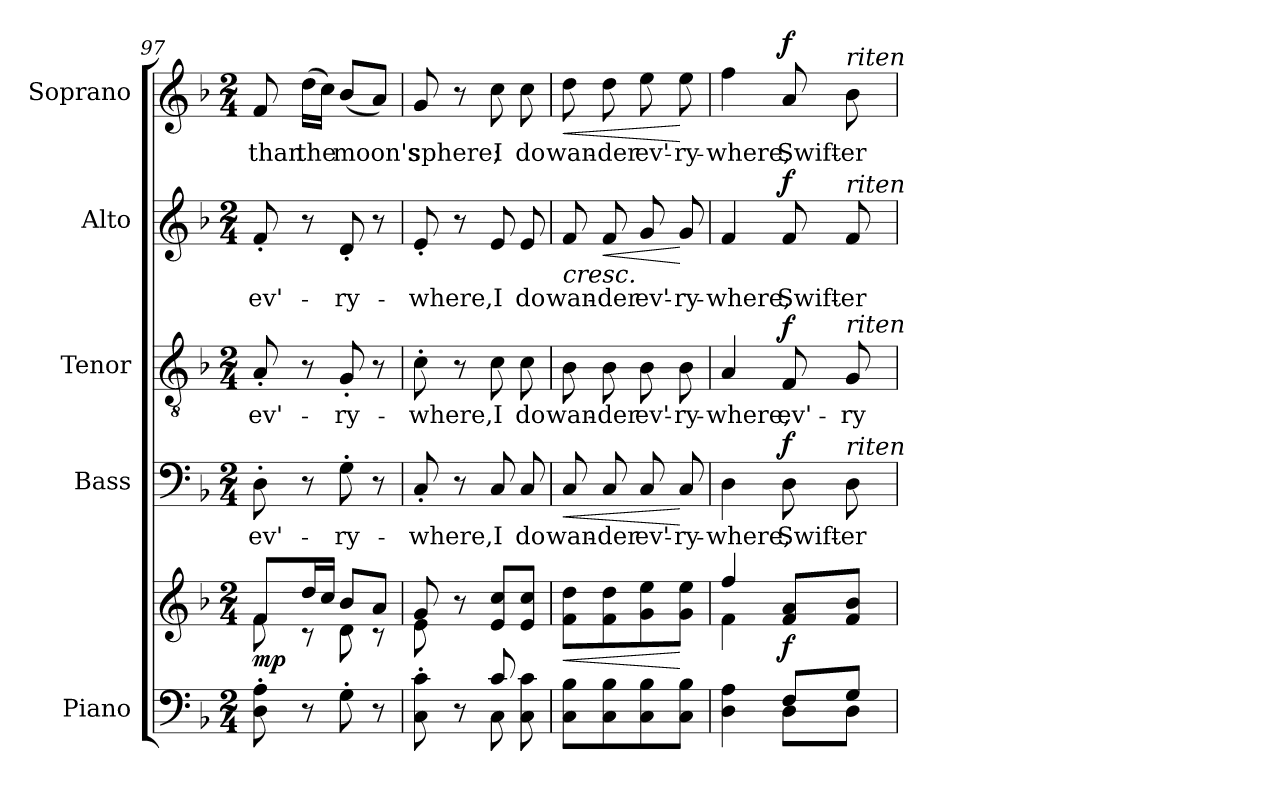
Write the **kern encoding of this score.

**kern	**kern	**dynam	**kern	**text	**dynam	**kern	**text	**dynam	**kern	**text	**dynam	**kern	**text	**dynam
*part5	*part5	*part5	*part4	*part4	*part4	*part3	*part3	*part3	*part2	*part2	*part2	*part1	*part1	*part1
*staff6	*staff5	*staff5/6	*staff4	*staff4	*staff4	*staff3	*staff3	*staff3	*staff2	*staff2	*staff2	*staff1	*staff1	*staff1
*I"Piano	*	*	*I"Bass	*	*	*I"Tenor	*	*	*I"Alto	*	*	*I"Soprano	*	*
*I'Pno.	*	*	*I'B.	*	*	*I'T.	*	*	*I'A.	*	*	*I'S.	*	*
*clefF4	*clefG2	*	*clefF4	*	*	*clefGv2	*	*	*clefG2	*	*	*clefG2	*	*
*	*	*	*	*	*	*ITrd7c12	*	*	*	*	*	*	*	*
*k[b-]	*k[b-]	*	*k[b-]	*	*	*k[b-]	*	*	*k[b-]	*	*	*k[b-]	*	*
*F:	*F:	*	*F:	*	*	*F:	*	*	*F:	*	*	*F:	*	*
*M2/4	*M2/4	*	*M2/4	*	*	*M2/4	*	*	*M2/4	*	*	*M2/4	*	*
=97	=97	=97	=97	=97	=97	=97	=97	=97	=97	=97	=97	=97	=97	=97
*	*^	*	*	*	*	*	*	*	*	*	*	*	*	*
!	!	!	!	!	!LO:LY:b:color=#000000	!	!	!	!	!	!	!	!	!	!
!	!	!	!	!	!	!	!	!LO:LY:b:color=#000000	!	!	!	!	!	!	!
!	!	!	!	!	!	!	!	!	!	!	!LO:LY:b:color=#000000	!	!	!	!
!	!	!	!	!	!	!	!	!	!	!	!	!	!	!LO:LY:b:color=#000000	!
8Di\' 8Ai'	8fi/L	8fi\	mp	8D'i\	ev'-	.	8AA'i/	ev'-	.	8f'i/	ev'-	.	8fi/	than	.
!	!	!	!	!	!	!	!	!	!	!	!	!	!	!LO:LY:b:color=#000000	!
8r	16ddi/L	8r	.	8r	.	.	8r	.	.	8r	.	.	(16ddi\LL	the	.
.	16cci/JJ	.	.	.	.	.	.	.	.	.	.	.	16cci\JJ)	.	.
!	!	!	!	!	!LO:LY:b:color=#000000	!	!	!	!	!	!	!	!	!	!
!	!	!	!	!	!	!	!	!LO:LY:b:color=#000000	!	!	!	!	!	!	!
!	!	!	!	!	!	!	!	!	!	!	!LO:LY:b:color=#000000	!	!	!	!
!	!	!	!	!	!	!	!	!	!	!	!	!	!	!LO:LY:b:color=#000000	!
8G'i\	8b-i/L	(8di\	.	8G'i\	-ry-	.	8GG'i/	-ry-	.	8d'i/	-ry-	.	(8b-i/L	moon's	.
8r	8ai/J	8r	.	8r	.	.	8r	.	.	8r	.	.	8ai/J)	.	.
=98	=98	=98	=98	=98	=98	=98	=98	=98	=98	=98	=98	=98	=98	=98	=98
*^	*	*	*	*	*	*	*	*	*	*	*	*	*	*	*
!	!	!	!	!	!	!LO:LY:b:color=#000000	!	!	!	!	!	!	!	!	!	!
!	!	!	!	!	!	!	!	!	!LO:LY:b:color=#000000	!	!	!	!	!	!	!
!	!	!	!	!	!	!	!	!	!	!	!	!LO:LY:b:color=#000000	!	!	!	!
!	!	!	!	!	!	!	!	!	!	!	!	!	!	!	!LO:LY:b:color=#000000	!
8Ci\' 8ci'	4ryy	8gi/	8ei\	.	8C'i/	-where,	.	8C'i\	-where,	.	8e'i/	-where,	.	8gi/	sphere;	.
8r	.	8r	4.ryy	.	8r	.	.	8r	.	.	8r	.	.	8r	.	.
!	!	!	!	!	!	!LO:LY:b:color=#000000	!	!	!	!	!	!	!	!	!	!
!	!	!	!	!	!	!	!	!	!LO:LY:b:color=#000000	!	!	!	!	!	!	!
!	!	!	!	!	!	!	!	!	!	!	!	!LO:LY:b:color=#000000	!	!	!	!
!	!	!	!	!	!	!	!	!	!	!	!	!	!	!	!LO:LY:b:color=#000000	!
8ci/	8Ci\	8ei/ 8cciL	.	.	8Ci/	I	.	8Ci\	I	.	8ei/	I	.	8cci\	I	.
!	!	!	!	!	!	!LO:LY:b:color=#000000	!	!	!	!	!	!	!	!	!	!
!	!	!	!	!	!	!	!	!	!LO:LY:b:color=#000000	!	!	!	!	!	!	!
!	!	!	!	!	!	!	!	!	!	!	!	!LO:LY:b:color=#000000	!	!	!	!
!	!	!	!	!	!	!	!	!	!	!	!	!	!	!	!LO:LY:b:color=#000000	!
8Ci\ 8ci	8ryy	8ei/ 8cciJ	.	.	8Ci/	do	.	8Ci\	do	.	8ei/	do	.	8cci\	do	.
*	*	*v	*v	*	*	*	*	*	*	*	*	*	*	*	*	*
=99	=99	=99	=99	=99	=99	=99	=99	=99	=99	=99	=99	=99	=99	=99	=99
!	!	!	!LO:HP:b	!	!	!	!	!	!	!	!	!	!	!	!
*v	*v	*	*	*	*	*	*	*	*	*	*	*	*	*	*
*^	*	*	*	*	*	*	*	*	*	*	*	*	*	*
!	!	!	!	!	!LO:LY:b:color=#000000	!LO:HP:b	!	!	!	!	!	!	!	!	!
*v	*v	*	*	*	*	*	*	*	*	*	*	*	*	*	*
*^	*	*	*	*	*	*	*	*	*	*	*	*	*	*
!	!	!	!	!	!	!	!	!LO:LY:b:color=#000000	!	!	!	!	!	!	!
*v	*v	*	*	*	*	*	*	*	*	*	*	*	*	*	*
*^	*	*	*	*	*	*	*	*	*	*	*	*	*	*
!	!	!	!	!	!	!	!	!	!	!	!LO:LY:b:color=#000000	!LO:HP:b	!	!	!
*v	*v	*	*	*	*	*	*	*	*	*	*	*	*	*	*
*^	*	*	*	*	*	*	*	*	*	*	*	*	*	*
!	!	!	!	!	!	!	!	!	!	!	!	!	!	!LO:LY:b:color=#000000	!LO:HP:b
*v	*v	*	*	*	*	*	*	*	*	*	*	*	*	*	*
8Ci\ 8B-iL	8fi\ 8ddiL	<	8Ci/	wan-	<	8BB-i\	wan-	.	8fi/	wan-	<	8ddi\	wan-	<
!	!	!	!	!LO:LY:b:color=#000000	!	!	!	!	!	!	!	!	!	!
!	!	!	!	!	!	!	!LO:LY:b:color=#000000	!	!	!	!	!	!	!
!	!	!	!	!	!	!	!	!	!	!LO:LY:b:color=#000000	!LO:HP:b	!	!	!
!	!	!	!	!	!	!	!	!	!	!	!	!	!LO:LY:b:color=#000000	!
8Ci\ 8B-i	8fi\ 8ddi	.	8Ci/	-der	.	8BB-i\	-der	.	8fi/	-der	<	8ddi\	-der	.
!	!	!	!	!LO:LY:b:color=#000000	!	!	!	!	!	!	!	!	!	!
!	!	!	!	!	!	!	!LO:LY:b:color=#000000	!	!	!	!	!	!	!
!	!	!	!	!	!	!	!	!	!	!LO:LY:b:color=#000000	!	!	!	!
!	!	!	!	!	!	!	!	!	!	!	!	!	!LO:LY:b:color=#000000	!
8Ci\ 8B-i	8gi\ 8eei	.	8Ci/	ev'-	.	8BB-i\	ev'-	.	8gi/	ev'-	.	8eei\	ev'-	.
!	!	!	!	!LO:LY:b:color=#000000	!	!	!	!	!	!	!	!	!	!
!	!	!	!	!	!	!	!LO:LY:b:color=#000000	!	!	!	!	!	!	!
!	!	!	!	!	!	!	!	!	!	!LO:LY:b:color=#000000	!	!	!	!
!	!	!	!	!	!	!	!	!	!	!	!	!	!LO:LY:b:color=#000000	!
8Ci\ 8B-iJ	8gi\ 8eeiJ	[	8Ci/	-ry-	[	8BB-i\	-ry-	.	8gi/	-ry-	[ [	8eei\	-ry-	[
=100	=100	=100	=100	=100	=100	=100	=100	=100	=100	=100	=100	=100	=100	=100
*^	*^	*	*	*	*	*	*	*	*	*	*	*	*	*
!	!	!	!	!	!	!LO:LY:b:color=#000000	!	!	!	!	!	!	!	!	!	!
!	!	!	!	!	!	!	!	!	!LO:LY:b:color=#000000	!	!	!	!	!	!	!
!	!	!	!	!	!	!	!	!	!	!	!	!LO:LY:b:color=#000000	!	!	!	!
!	!	!	!	!	!	!	!	!	!	!	!	!	!	!	!LO:LY:b:color=#000000	!
4ryy	4Di\ 4Ai	4ffi/	4fi\	.	4Di\	-where,	.	4AAi/	-where,	.	4fi/	-where,	.	4ffi\	-where,	.
!	!	!	!	!	!	!LO:LY:b:color=#000000	!	!	!	!	!	!	!	!	!	!
!	!	!	!	!	!	!	!	!	!LO:LY:b:color=#000000	!	!	!	!	!	!	!
!	!	!	!	!	!	!	!	!	!	!	!	!LO:LY:b:color=#000000	!	!	!	!
!	!	!	!	!	!	!	!	!	!	!	!	!	!	!	!LO:LY:b:color=#000000	!
8Fi/L	8Di\L	8fi/ 8aiL	4ryy	f	8Di\	Swift-	f	8FFi/	ev'-	f	8fi/	Swift-	f	8ai/	Swift-	f
!	!	!	!	!	!	!LO:LY:b:color=#000000	!	!	!	!	!	!	!	!	!	!
!	!	!	!	!	!	!	!	!	!LO:LY:b:color=#000000	!	!	!	!	!	!	!
!	!	!	!	!	!	!	!	!	!	!	!	!LO:LY:b:color=#000000	!	!	!	!
!	!	!	!	!	!	!	!	!	!	!	!	!	!	!LO:TX:a:i:t=riten	!	!
!	!	!	!	!	!	!	!	!	!	!	!LO:TX:a:i:t=riten	!	!	!	!	!
!	!	!	!	!	!	!	!	!LO:TX:a:i:t=riten	!	!	!	!	!	!	!	!
!	!	!	!	!	!LO:TX:a:i:t=riten	!	!	!	!	!	!	!	!	!	!	!
!	!	!	!	!	!	!	!	!	!	!	!	!	!	!	!LO:LY:b:color=#000000	!
8Gi/J	8Di\J	8fi/ 8b-iJ	.	.	8Di\	-er	.	8GGi/	-ry-	.	8fi/	-er	.	8b-i\	-er	.
*v	*v	*	*	*	*	*	*	*	*	*	*	*	*	*	*	*
*	*v	*v	*	*	*	*	*	*	*	*	*	*	*	*	*
=	=	=	=	=	=	=	=	=	=	=	=	=	=	=
*-	*-	*-	*-	*-	*-	*-	*-	*-	*-	*-	*-	*-	*-	*-
